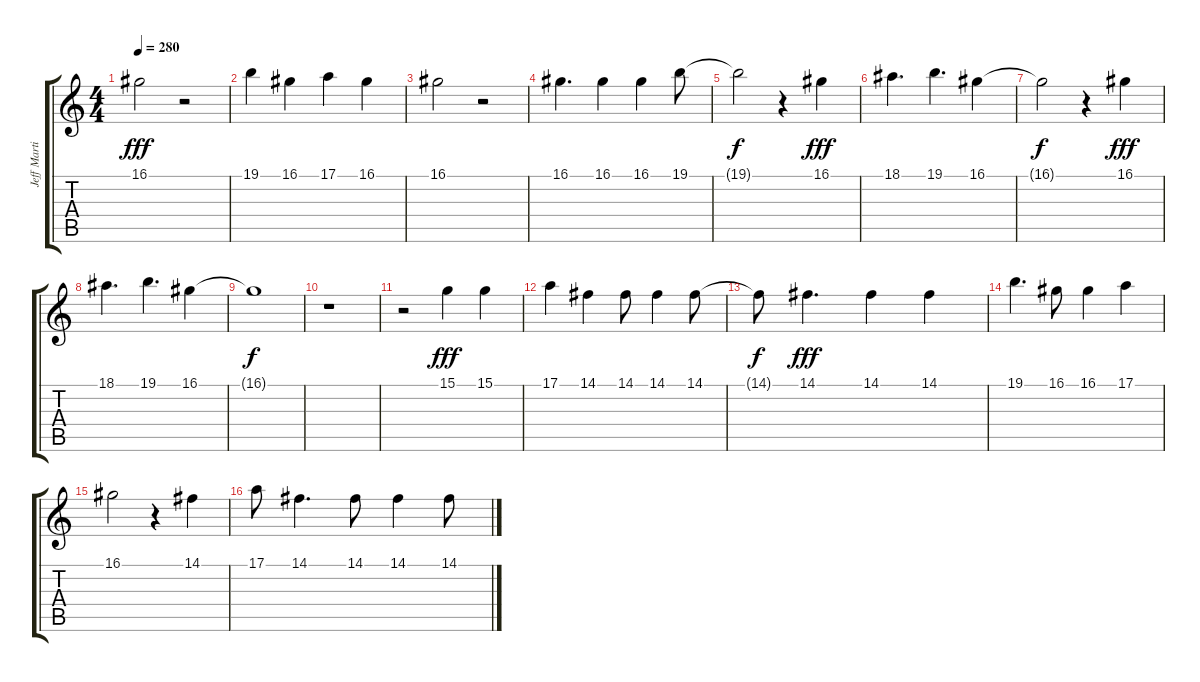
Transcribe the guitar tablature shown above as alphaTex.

\track ("Jeff Martin (Vocals)" "Jeff Marti") {instrument synthvoice}
\staff {score tabs}
\tuning (E4 B3 G3 D3 A2 E2) {hide}
\ts (4 4)
\tempo 280
\clef g2
\ks c
16.1.2{dy fff} r.2 |
19.1.4 16.1.4 17.1.4 16.1.4 |
16.1.2 r.2 |
16.1.4{d} 16.1.4 16.1.4 19.1.8 |
19.1{t}.2{dy f} r.4 16.1.4{dy fff} |
18.1.4{d} 19.1.4{d} 16.1.4 |
16.1{t}.2{dy f} r.4 16.1.4{dy fff} |
18.1.4{d} 19.1.4{d} 16.1.4 |
16.1{t}.1{dy f} |
r.1 |
r.2 15.1.4{dy fff} 15.1.4 |
17.1.4 14.1.4 14.1.8 14.1.4 14.1.8 |
14.1{t}.8{dy f} 14.1.4{d dy fff} 14.1.4 14.1.4 |
19.1.4{d} 16.1.8 16.1.4 17.1.4 |
16.1.2 r.4 14.1.4 |
17.1.8 14.1.4{d} 14.1.8 14.1.4 14.1.8
